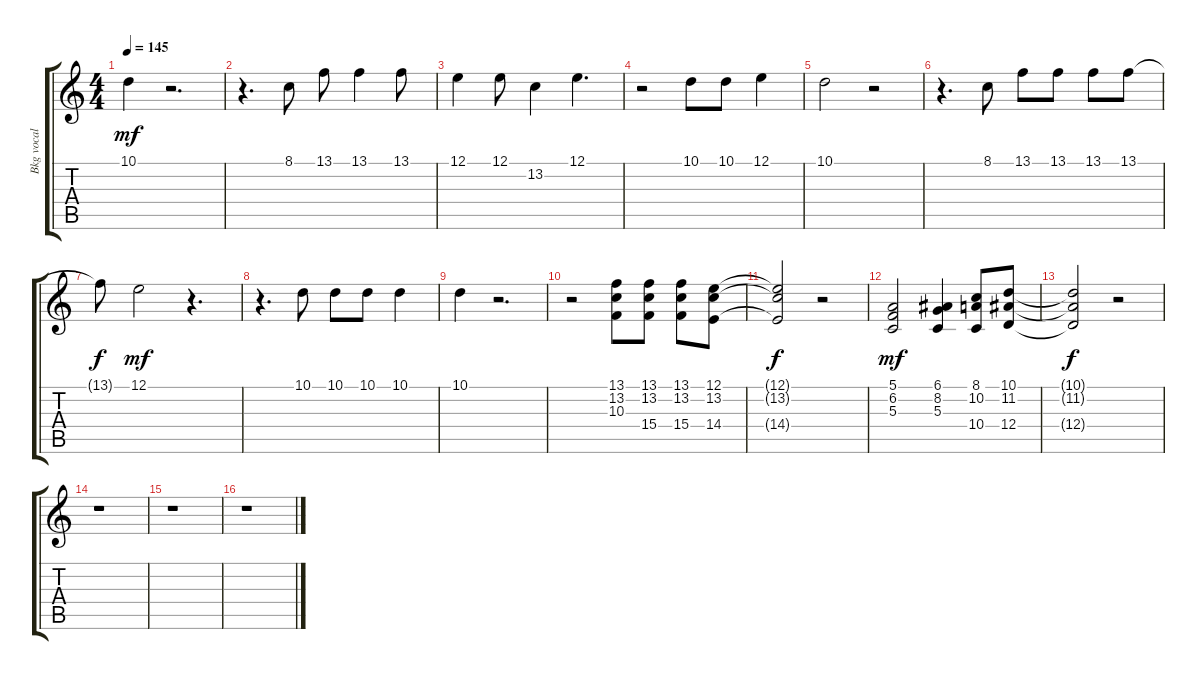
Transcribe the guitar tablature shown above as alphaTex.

\track ("Bkg vocal" "Bkg vocal") {instrument lead1square}
\staff {score tabs}
\tuning (E4 B3 G3 D3 A2 E2) {hide}
\ts (4 4)
\tempo 145
\clef g2
\ks c
10.1.4{dy mf} r.2{d} |
r.4{d} 8.1.8 13.1.8 13.1.4 13.1.8 |
12.1.4 12.1.8 13.2.4 12.1.4{d} |
r.2 10.1.8 10.1.8 12.1.4 |
10.1.2 r.2 |
r.4{d} 8.1.8 13.1.8 13.1.8 13.1.8 13.1.8 |
13.1{t}.8{dy f} 12.1.2{dy mf} r.4{d} |
r.4{d} 10.1.8 10.1.8 10.1.8 10.1.4 |
10.1.4 r.2{d} |
r.2 (13.1 13.2 10.3).8 (13.1 13.2 15.4).8 (13.1 13.2 15.4).8 (12.1 13.2 14.4).8 |
(12.1{t} 13.2{t} 14.4{t}).2{dy f} r.2 |
(5.1 6.2 5.3).2{dy mf} (6.1 8.2 5.3).4 (8.1 10.2 10.4).8 (10.1 11.2 12.4).8 |
(10.1{t} 11.2{t} 12.4{t}).2{dy f} r.2 |
r.1 |
r.1 |
r.1
